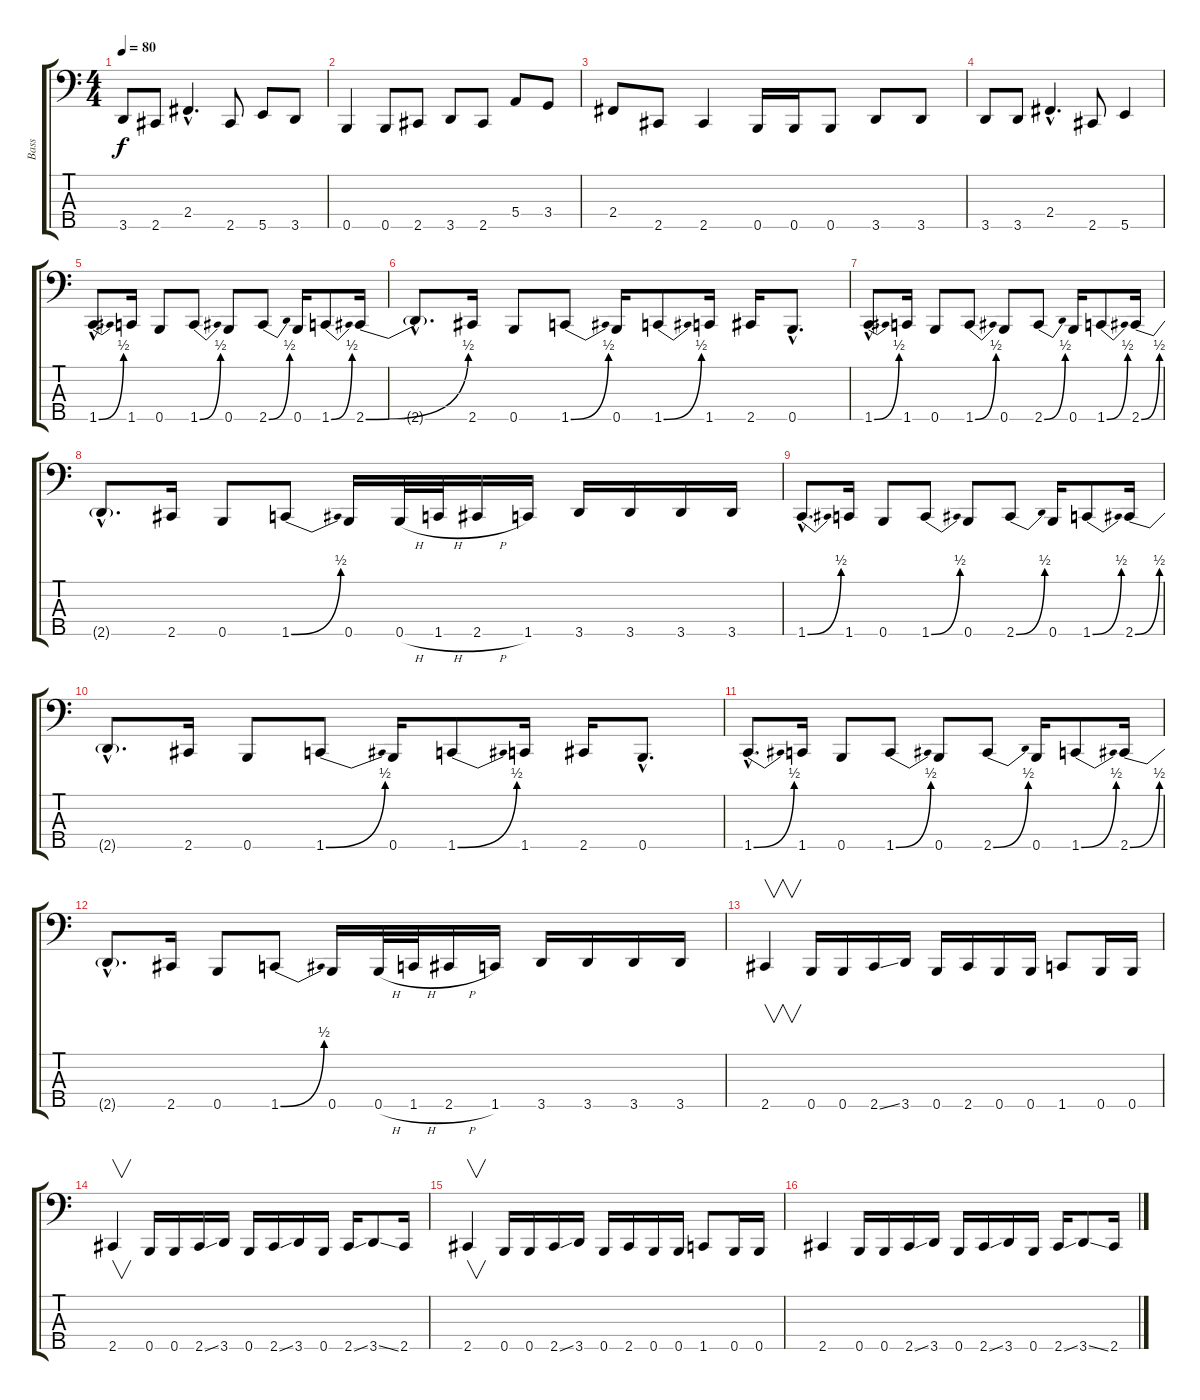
\track ("Bass" "Bass") {instrument electricbasspick}
\staff {score tabs}
\tuning (G2 D2 A1 E1 B0) {hide}
\ts (4 4)
\tempo 80
\clef f4
\ks c
3.5.8{dy f} 2.5.8 2.4{hac}.4{d} 2.5.8 5.5.8 3.5.8 |
0.5.4 0.5.8 2.5.8 3.5.8 2.5.8 5.4.8 3.4.8 |
2.4.8 2.5.8 2.5.4 0.5.16 0.5.16 0.5.8 3.5.8 3.5.8 |
3.5.8 3.5.8 2.4{hac}.4{d} 2.5.8 5.5.4 |
1.5{be (bend 0 0 60 2) hac}.8{d} 1.5.16 0.5.8 1.5{be (bend 0 0 60 2)}.8 0.5.8 2.5{be (bend 0 0 60 2)}.8 0.5.16 1.5{be (bend 0 0 60 2)}.8 2.5{be (bend 0 0 60 2)}.16 |
2.5{hac t}.8{d} 2.5.16 0.5.8 1.5{be (bend 0 0 60 2)}.8 0.5.16 1.5{be (bend 0 0 60 2)}.8 1.5.16 2.5.16 0.5{hac}.8{d} |
1.5{be (bend 0 0 60 2) hac}.8{d} 1.5.16 0.5.8 1.5{be (bend 0 0 60 2)}.8 0.5.8 2.5{be (bend 0 0 60 2)}.8 0.5.16 1.5{be (bend 0 0 60 2)}.8 2.5{be (bend 0 0 60 2)}.16 |
2.5{hac t}.8{d} 2.5.16 0.5.8 1.5{be (bend 0 0 60 2)}.8 0.5.16 0.5{h}.32 1.5{h}.32 2.5{h}.16 1.5.16 3.5.16 3.5.16 3.5.16 3.5.16 |
1.5{be (bend 0 0 60 2) hac}.8{d} 1.5.16 0.5.8 1.5{be (bend 0 0 60 2)}.8 0.5.8 2.5{be (bend 0 0 60 2)}.8 0.5.16 1.5{be (bend 0 0 60 2)}.8 2.5{be (bend 0 0 60 2)}.16 |
2.5{hac t}.8{d} 2.5.16 0.5.8 1.5{be (bend 0 0 60 2)}.8 0.5.16 1.5{be (bend 0 0 60 2)}.8 1.5.16 2.5.16 0.5{hac}.8{d} |
1.5{be (bend 0 0 60 2) hac}.8{d} 1.5.16 0.5.8 1.5{be (bend 0 0 60 2)}.8 0.5.8 2.5{be (bend 0 0 60 2)}.8 0.5.16 1.5{be (bend 0 0 60 2)}.8 2.5{be (bend 0 0 60 2)}.16 |
2.5{hac t}.8{d} 2.5.16 0.5.8 1.5{be (bend 0 0 60 2)}.8 0.5.16 0.5{h}.32 1.5{h}.32 2.5{h}.16 1.5.16 3.5.16 3.5.16 3.5.16 3.5.16 |
2.5.4{v} 0.5.16 0.5.16 2.5{ss}.16 3.5.16 0.5.16 2.5.16 0.5.16 0.5.16 1.5.8 0.5.16 0.5.16 |
2.5.4{v} 0.5.16 0.5.16 2.5{ss}.16 3.5.16 0.5.16 2.5{ss}.16 3.5.16 0.5.16 2.5{ss}.16 3.5{ss}.8 2.5.16 |
2.5.4{v} 0.5.16 0.5.16 2.5{ss}.16 3.5.16 0.5.16 2.5.16 0.5.16 0.5.16 1.5.8 0.5.16 0.5.16 |
2.5.4 0.5.16 0.5.16 2.5{ss}.16 3.5.16 0.5.16 2.5{ss}.16 3.5.16 0.5.16 2.5{ss}.16 3.5{ss}.8 2.5.16
